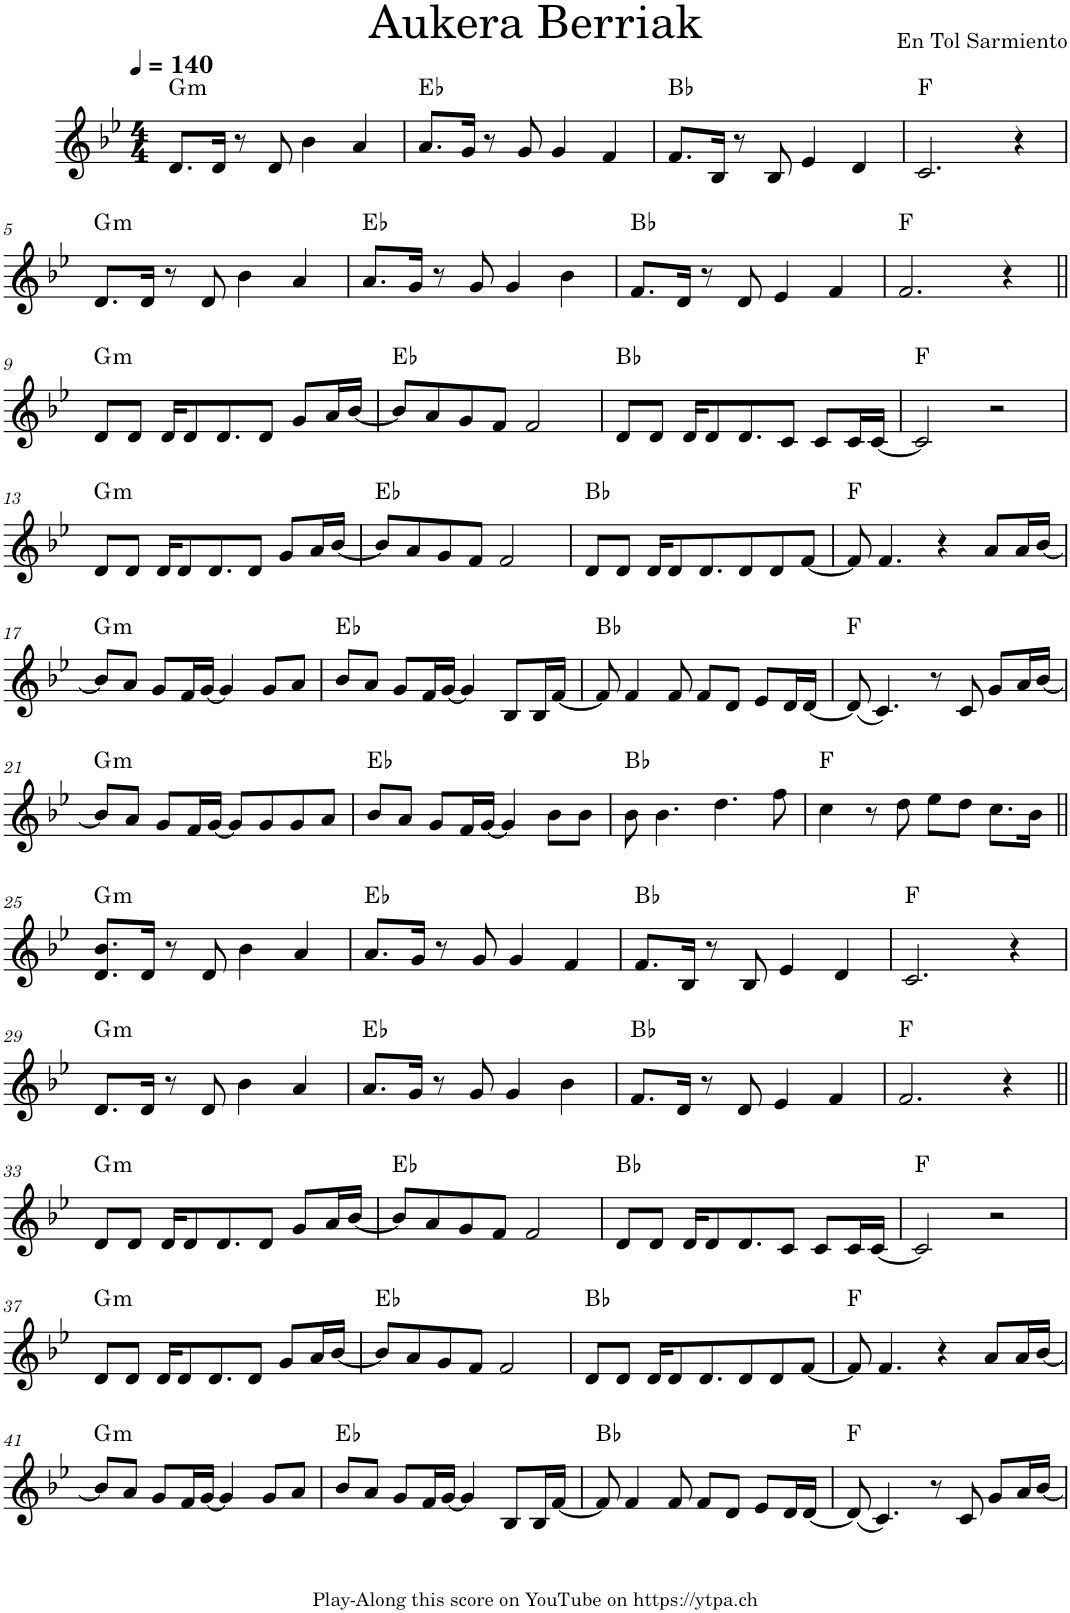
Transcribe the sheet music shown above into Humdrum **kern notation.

**kern	**harte
*part1	*part1
*staff1	*
*I"Piano	*
*I'Pno.	*
*clefG2	*
*k[b-e-]	*
*M4/4	*
*MM140	*
=1	=1
!	!LO:H:kt=m
8.d/L	G:min
16d/Jk	.
8r	.
8d/	.
4b-\	.
4a/	.
=2	=2
8.a/L	Eb:maj
16g/Jk	.
8r	.
8g/	.
4g/	.
4f/	.
=3	=3
8.f/L	Bb:maj
16B-/Jk	.
8r	.
8B-/	.
4e-/	.
4d/	.
=4	=4
2.c/	F:maj
4r	.
!!LO:LB:g=z
=5	=5
!	!LO:H:kt=m
8.d/L	G:min
16d/Jk	.
8r	.
8d/	.
4b-\	.
4a/	.
=6	=6
8.a/L	Eb:maj
16g/Jk	.
8r	.
8g/	.
4g/	.
4b-\	.
=7	=7
8.f/L	Bb:maj
16d/Jk	.
8r	.
8d/	.
4e-/	.
4f/	.
=8	=8
2.f/	F:maj
4r	.
!!LO:LB:g=z
=9||	=9||
!	!LO:H:kt=m
8d/L	G:min
8d/J	.
16d/KL	.
8d/	.
8.d/	.
8d/J	.
8g/L	.
16a/L	.
[16b-/JJ	.
=10	=10
8b-/L]	Eb:maj
8a/	.
8g/	.
8f/J	.
2f/	.
=11	=11
8d/L	Bb:maj
8d/J	.
16d/KL	.
8d/	.
8.d/	.
8c/J	.
8c/L	.
16c/L	.
[16c/JJ	.
=12	=12
2c/]	F:maj
2r	.
!!LO:LB:g=z
=13	=13
!	!LO:H:kt=m
8d/L	G:min
8d/J	.
16d/KL	.
8d/	.
8.d/	.
8d/J	.
8g/L	.
16a/L	.
[16b-/JJ	.
=14	=14
8b-/L]	Eb:maj
8a/	.
8g/	.
8f/J	.
2f/	.
=15	=15
8d/L	Bb:maj
8d/J	.
16d/KL	.
8d/	.
8.d/	.
8d/	.
8d/	.
[8f/J	.
=16	=16
8f/]	F:maj
4.f/	.
4r	.
8a/L	.
16a/L	.
[16b-/JJ	.
!!LO:LB:g=z
=17	=17
!	!LO:H:kt=m
8b-/L]	G:min
8a/J	.
8g/L	.
16f/L	.
[16g/JJ	.
4g/]	.
8g/L	.
8a/J	.
=18	=18
8b-/L	Eb:maj
8a/J	.
8g/L	.
16f/L	.
[16g/JJ	.
4g/]	.
8B-/L	.
16B-/L	.
[16f/JJ	.
=19	=19
8f/]	Bb:maj
4f/	.
8f/	.
8f/L	.
8d/J	.
8e-/L	.
16d/L	.
[16d/JJ	.
=20	=20
(8d/]	F:maj
4.c/)	.
8r	.
8c/	.
8g/L	.
16a/L	.
[16b-/JJ	.
!!LO:LB:g=z
=21	=21
!	!LO:H:kt=m
8b-/L]	G:min
8a/J	.
8g/L	.
16f/L	.
[16g/JJ	.
8g/L]	.
8g/	.
8g/	.
8a/J	.
=22	=22
8b-/L	Eb:maj
8a/J	.
8g/L	.
16f/L	.
[16g/JJ	.
4g/]	.
8b-\L	.
8b-\J	.
=23	=23
8b-\	Bb:maj
4.b-\	.
4.dd\	.
8ff\	.
=24	=24
4cc\	F:maj
8r	.
8dd\	.
8ee-\L	.
8dd\J	.
8.cc\L	.
16b-\Jk	.
!!LO:LB:g=z
=25||	=25||
!	!LO:H:kt=m
8.d/ 8.b-/L	G:min
16d/Jk	.
8r	.
8d/	.
4b-\	.
4a/	.
=26	=26
8.a/L	Eb:maj
16g/Jk	.
8r	.
8g/	.
4g/	.
4f/	.
=27	=27
8.f/L	Bb:maj
16B-/Jk	.
8r	.
8B-/	.
4e-/	.
4d/	.
=28	=28
2.c/	F:maj
4r	.
!!LO:LB:g=z
=29	=29
!	!LO:H:kt=m
8.d/L	G:min
16d/Jk	.
8r	.
8d/	.
4b-\	.
4a/	.
=30	=30
8.a/L	Eb:maj
16g/Jk	.
8r	.
8g/	.
4g/	.
4b-\	.
=31	=31
8.f/L	Bb:maj
16d/Jk	.
8r	.
8d/	.
4e-/	.
4f/	.
=32	=32
2.f/	F:maj
4r	.
!!LO:LB:g=z
=33||	=33||
!	!LO:H:kt=m
8d/L	G:min
8d/J	.
16d/KL	.
8d/	.
8.d/	.
8d/J	.
8g/L	.
16a/L	.
[16b-/JJ	.
=34	=34
8b-/L]	Eb:maj
8a/	.
8g/	.
8f/J	.
2f/	.
=35	=35
8d/L	Bb:maj
8d/J	.
16d/KL	.
8d/	.
8.d/	.
8c/J	.
8c/L	.
16c/L	.
[16c/JJ	.
=36	=36
2c/]	F:maj
2r	.
!!LO:LB:g=z
=37	=37
!	!LO:H:kt=m
8d/L	G:min
8d/J	.
16d/KL	.
8d/	.
8.d/	.
8d/J	.
8g/L	.
16a/L	.
[16b-/JJ	.
=38	=38
8b-/L]	Eb:maj
8a/	.
8g/	.
8f/J	.
2f/	.
=39	=39
8d/L	Bb:maj
8d/J	.
16d/KL	.
8d/	.
8.d/	.
8d/	.
8d/	.
[8f/J	.
=40	=40
8f/]	F:maj
4.f/	.
4r	.
8a/L	.
16a/L	.
[16b-/JJ	.
!!LO:LB:g=z
=41	=41
!	!LO:H:kt=m
8b-/L]	G:min
8a/J	.
8g/L	.
16f/L	.
[16g/JJ	.
4g/]	.
8g/L	.
8a/J	.
=42	=42
8b-/L	Eb:maj
8a/J	.
8g/L	.
16f/L	.
[16g/JJ	.
4g/]	.
8B-/L	.
16B-/L	.
[16f/JJ	.
=43	=43
8f/]	Bb:maj
4f/	.
8f/	.
8f/L	.
8d/J	.
8e-/L	.
16d/L	.
[16d/JJ	.
=44	=44
(8d/]	F:maj
4.c/)	.
8r	.
8c/	.
8g/L	.
16a/L	.
[16b-/JJ	.
=	=
*-	*-
